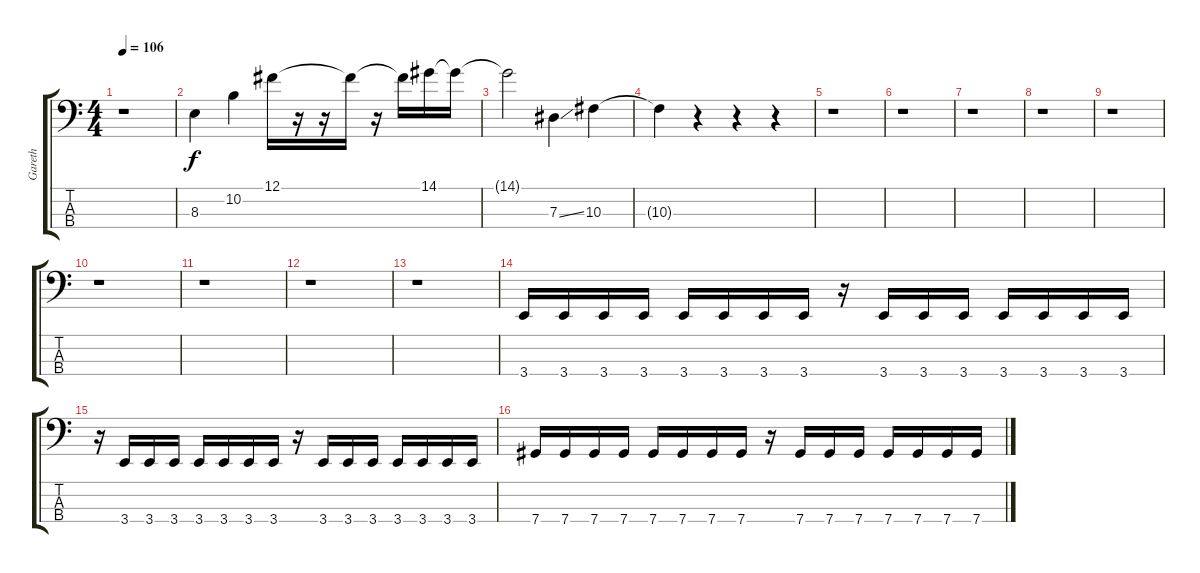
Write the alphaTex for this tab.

\track ("Gareth" "Gareth") {instrument electricbassfinger}
\staff {score tabs}
\tuning (Gb2 Db2 Ab1 Db1) {hide}
\ts (4 4)
\tempo 106
\clef f4
\ks c
r.1{dy f} |
8.3.4 10.2.4 12.1.16 r.16 r.16 12.1{t}.16 r.16 12.1{t}.16 14.1.16 14.1{t}.16 |
14.1{t}.2 7.3{ss}.4 10.3.4 |
10.3{t}.4 r.4 r.4 r.4 |
r.1 |
r.1 |
r.1 |
r.1 |
r.1 |
r.1 |
r.1 |
r.1 |
r.1 |
3.4.16 3.4.16 3.4.16 3.4.16 3.4.16 3.4.16 3.4.16 3.4.16 r.16 3.4.16 3.4.16 3.4.16 3.4.16 3.4.16 3.4.16 3.4.16 |
r.16 3.4.16 3.4.16 3.4.16 3.4.16 3.4.16 3.4.16 3.4.16 r.16 3.4.16 3.4.16 3.4.16 3.4.16 3.4.16 3.4.16 3.4.16 |
7.4.16 7.4.16 7.4.16 7.4.16 7.4.16 7.4.16 7.4.16 7.4.16 r.16 7.4.16 7.4.16 7.4.16 7.4.16 7.4.16 7.4.16 7.4.16
